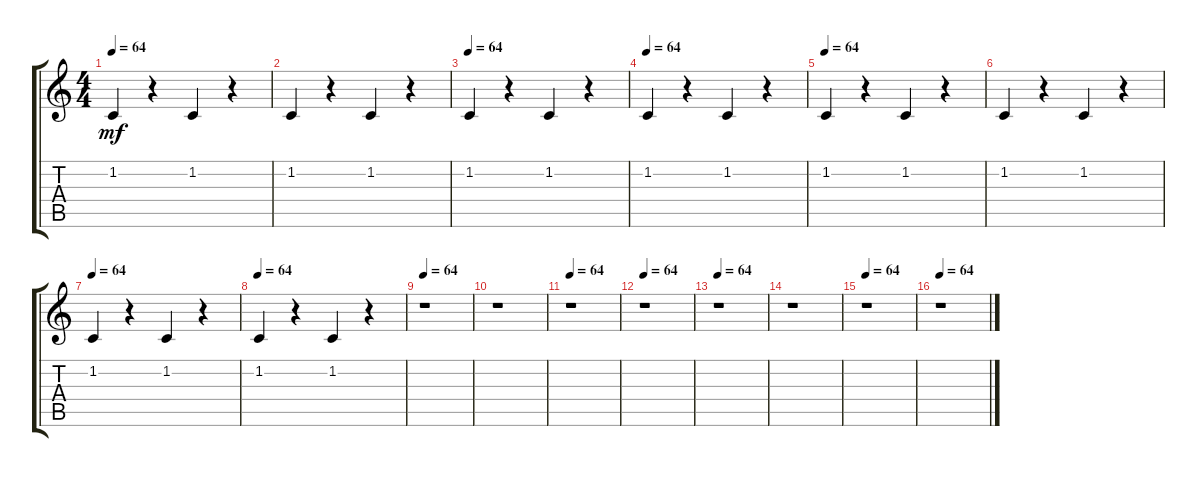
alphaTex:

\track "" {instrument guitarfretnoise}
\staff {score tabs}
\tuning (E4 B3 G3 D3 A2 E2) {hide}
\ts (4 4)
\tempo 64
\clef g2
\ks c
1.2.4{dy mf instrument guitarfretnoise} r.4 1.2.4 r.4 |
1.2.4 r.4 1.2.4 r.4 |
\tempo 64
1.2.4 r.4 1.2.4 r.4 |
\tempo 64
1.2.4 r.4 1.2.4 r.4 |
\tempo 64
1.2.4 r.4 1.2.4 r.4 |
1.2.4 r.4 1.2.4 r.4 |
\tempo 64
1.2.4 r.4 1.2.4 r.4 |
\tempo 64
1.2.4 r.4 1.2.4 r.4 |
\tempo 64
r.1 |
r.1 |
\tempo 64
r.1 |
\tempo 64
r.1 |
\tempo 64
r.1 |
r.1 |
\tempo 64
r.1 |
\tempo 64
r.1
